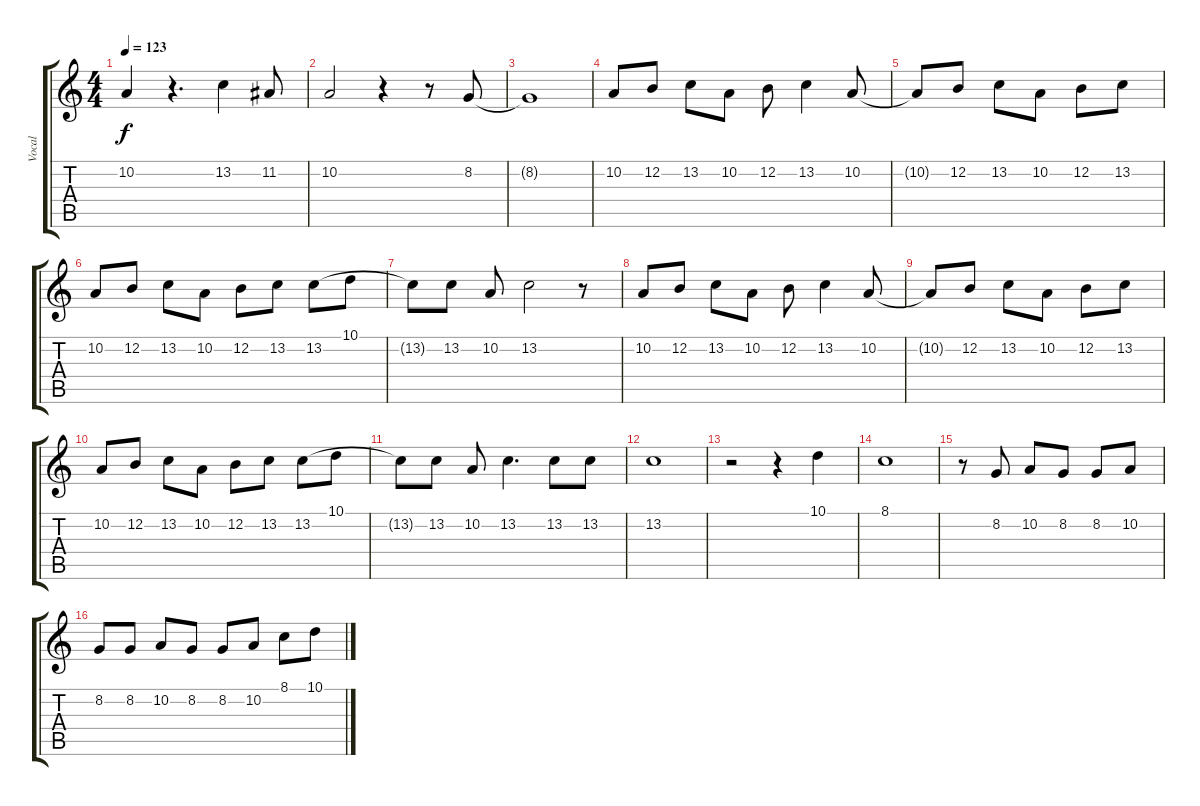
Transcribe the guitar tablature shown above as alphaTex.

\track ("Vocal" "Vocal") {instrument synthvoice}
\staff {score tabs}
\tuning (E4 B3 G3 D3 A2 E2) {hide}
\ts (4 4)
\tempo 123
\clef g2
\ks c
10.2{t}.4{dy f} r.4{d} 13.2.4 11.2.8 |
10.2.2 r.4 r.8 8.2.8 |
8.2{t}.1 |
10.2.8 12.2.8 13.2.8 10.2.8 12.2.8 13.2.4 10.2.8 |
10.2{t}.8 12.2.8 13.2.8 10.2.8 12.2.8 13.2.8 |
10.2.8 12.2.8 13.2.8 10.2.8 12.2.8 13.2.8 13.2.8 10.1.8 |
13.2{t}.8 13.2.8 10.2.8 13.2.2 r.8 |
10.2.8 12.2.8 13.2.8 10.2.8 12.2.8 13.2.4 10.2.8 |
10.2{t}.8 12.2.8 13.2.8 10.2.8 12.2.8 13.2.8 |
10.2.8 12.2.8 13.2.8 10.2.8 12.2.8 13.2.8 13.2.8 10.1.8 |
13.2{t}.8 13.2.8 10.2.8 13.2.4{d} 13.2.8 13.2.8 |
13.2.1 |
r.2 r.4 10.1.4 |
8.1.1 |
r.8 8.2.8 10.2.8 8.2.8 8.2.8 10.2.8 |
8.2.8 8.2.8 10.2.8 8.2.8 8.2.8 10.2.8 8.1.8 10.1.8
